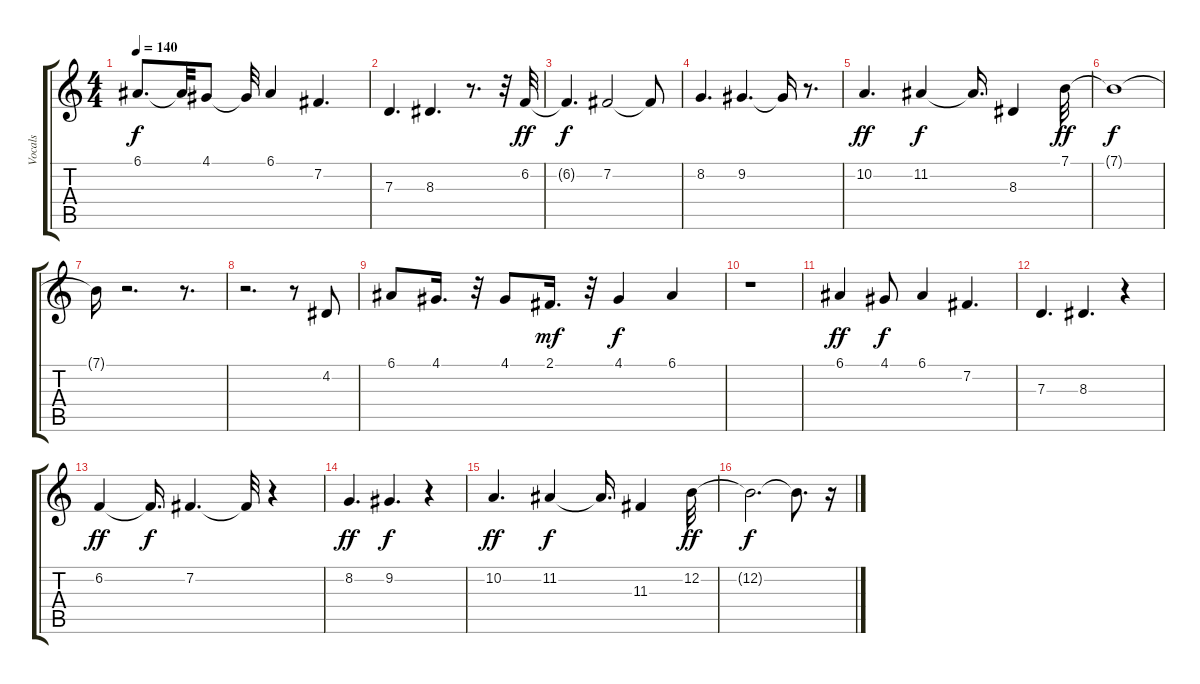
\track ("Vocals" "Vocals") {instrument accordion}
\staff {score tabs}
\tuning (E4 B3 G3 D3 A2 E2) {hide}
\ts (4 4)
\tempo 140
\clef g2
\ks c
6.1{t}.8{d dy f} 6.1{t}.32 4.1.8 4.1{t}.32 6.1.4 7.2.4{d} |
7.3.4{d} 8.3.4{d} r.8{d} r.32 6.2.32{dy ff} |
6.2{t}.4{d dy f} 7.2.2 7.2{t}.8 |
8.2.4{d} 9.2.4{d} 9.2{t}.16 r.8{d} |
10.2.4{d dy ff} 11.2.4{dy f} 11.2{t}.16{d} 8.3.4 7.1.32{dy ff} |
7.1{t}.1{dy f} |
7.1{t}.16 r.2{d} r.8{d} |
r.2{d} r.8 4.2.8 |
6.1.8 4.1.16{d} r.32 4.1.8 2.1.16{d dy mf} r.32 4.1.4{dy f} 6.1.4 |
r.1 |
6.1.4{dy ff} 4.1.8{dy f} 6.1.4 7.2.4{d} |
7.3.4{d} 8.3.4{d} r.4 |
6.2.4{dy ff} 6.2{t}.16{d dy f} 7.2.4{d} 7.2{t}.32 r.4 |
8.2.4{d dy ff} 9.2.4{d dy f} r.4 |
10.2.4{d dy ff} 11.2.4{dy f} 11.2{t}.16{d} 11.3.4 12.2.32{dy ff} |
12.2{t}.2{d dy f} 12.2{t}.8{d} r.16
